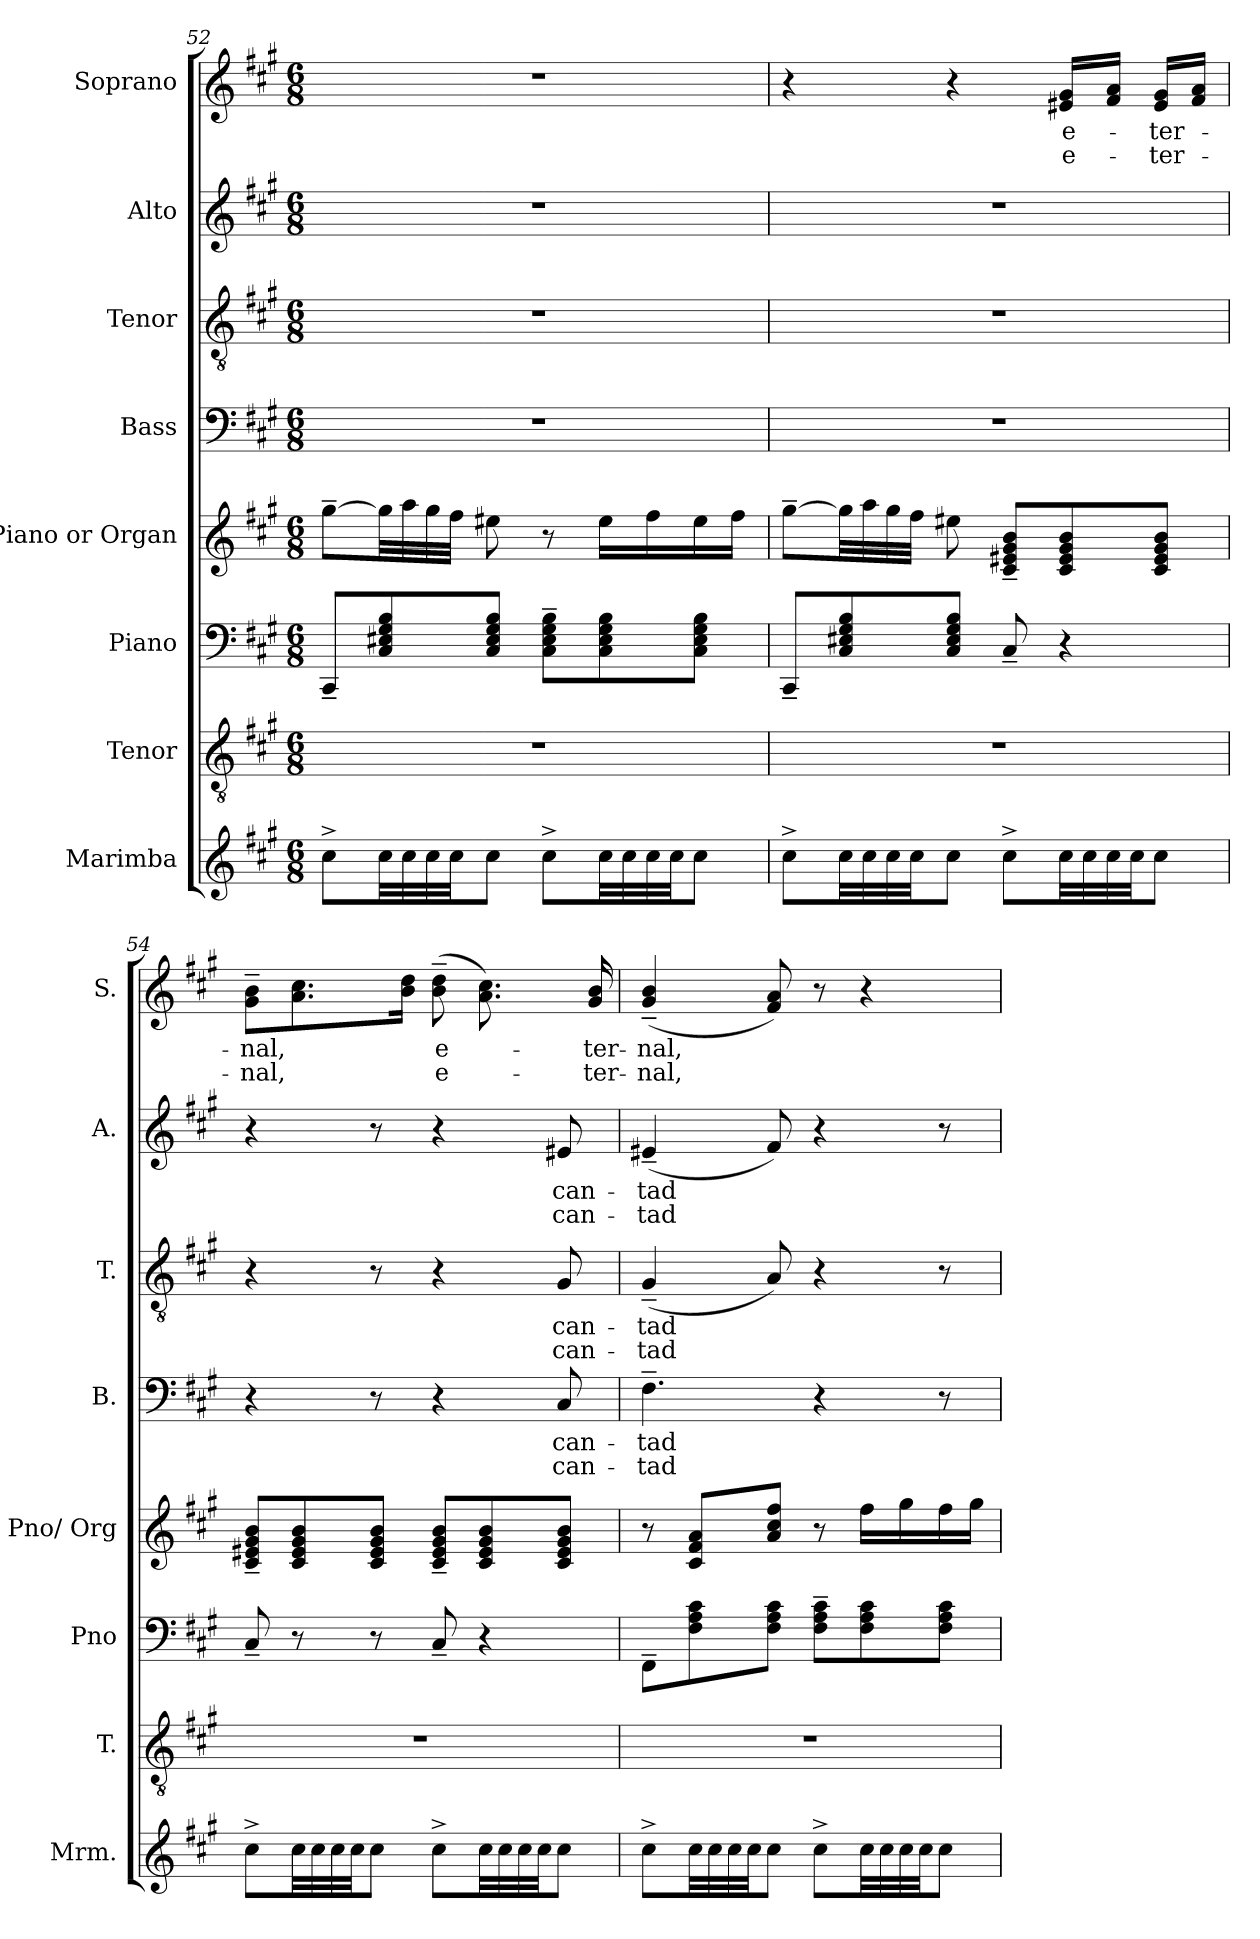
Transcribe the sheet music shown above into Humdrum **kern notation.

**kern	**kern	**kern	**kern	**kern	**text	**text	**kern	**text	**text	**kern	**text	**text	**kern	**text	**text
*part8	*part7	*part6	*part5	*part4	*part4	*part4	*part3	*part3	*part3	*part2	*part2	*part2	*part1	*part1	*part1
*staff8	*staff7	*staff6	*staff5	*staff4	*staff4	*staff4	*staff3	*staff3	*staff3	*staff2	*staff2	*staff2	*staff1	*staff1	*staff1
*I"Marimba	*I"Tenor	*I"Piano	*I"Piano or Organ	*I"Bass	*	*	*I"Tenor	*	*	*I"Alto	*	*	*I"Soprano	*	*
*I'Mrm.	*I'T.	*I'Pno	*I'Pno/ Org	*I'B.	*	*	*I'T.	*	*	*I'A.	*	*	*I'S.	*	*
!!LO:LB:g=z
*clefG2	*clefGv2	*clefF4	*clefG2	*clefF4	*	*	*clefGv2	*	*	*clefG2	*	*	*clefG2	*	*
*k[f#c#g#]	*k[f#c#g#]	*k[f#c#g#]	*k[f#c#g#]	*k[f#c#g#]	*	*	*k[f#c#g#]	*	*	*k[f#c#g#]	*	*	*k[f#c#g#]	*	*
*M6/8	*M6/8	*M6/8	*M6/8	*M6/8	*	*	*M6/8	*	*	*M6/8	*	*	*M6/8	*	*
=52	=52	=52	=52	=52	=52	=52	=52	=52	=52	=52	=52	=52	=52	=52	=52
8cc#^\L	2.r	8CC#~/L	[8gg#~\L	2.r	.	.	2.r	.	.	2.r	.	.	2.r	.	.
*tremolo	*	*	*	*	*	*	*	*	*	*	*	*	*	*	*
32cc#\	.	8C#/ 8E#X/ 8G#/ 8B/	32gg#\LL]	.	.	.	.	.	.	.	.	.	.	.	.
32cc#\	.	.	32aa\	.	.	.	.	.	.	.	.	.	.	.	.
32cc#\	.	.	32gg#\	.	.	.	.	.	.	.	.	.	.	.	.
32cc#\	.	.	32ff#\JJJ	.	.	.	.	.	.	.	.	.	.	.	.
*Xtremolo	*	*	*	*	*	*	*	*	*	*	*	*	*	*	*
8cc#\J	.	8C#/ 8E#/ 8G#/ 8B/J	8ee#X\	.	.	.	.	.	.	.	.	.	.	.	.
8cc#^\L	.	8C#\~ 8E#\~ 8G#\~ 8B\~L	8r	.	.	.	.	.	.	.	.	.	.	.	.
*tremolo	*	*	*	*	*	*	*	*	*	*	*	*	*	*	*
32cc#\	.	8C#\ 8E#\ 8G#\ 8B\	16ee#\LL	.	.	.	.	.	.	.	.	.	.	.	.
32cc#\	.	.	.	.	.	.	.	.	.	.	.	.	.	.	.
32cc#\	.	.	16ff#\	.	.	.	.	.	.	.	.	.	.	.	.
32cc#\	.	.	.	.	.	.	.	.	.	.	.	.	.	.	.
*Xtremolo	*	*	*	*	*	*	*	*	*	*	*	*	*	*	*
8cc#\J	.	8C#\ 8E#\ 8G#\ 8B\J	16ee#\	.	.	.	.	.	.	.	.	.	.	.	.
.	.	.	16ff#\JJ	.	.	.	.	.	.	.	.	.	.	.	.
=53	=53	=53	=53	=53	=53	=53	=53	=53	=53	=53	=53	=53	=53	=53	=53
8cc#^\L	2.r	8CC#~/L	[8gg#~\L	2.r	.	.	2.r	.	.	2.r	.	.	4r	.	.
*tremolo	*	*	*	*	*	*	*	*	*	*	*	*	*	*	*
32cc#\	.	8C#/ 8E#X/ 8G#/ 8B/	32gg#\LL]	.	.	.	.	.	.	.	.	.	.	.	.
32cc#\	.	.	32aa\	.	.	.	.	.	.	.	.	.	.	.	.
32cc#\	.	.	32gg#\	.	.	.	.	.	.	.	.	.	.	.	.
32cc#\	.	.	32ff#\JJJ	.	.	.	.	.	.	.	.	.	.	.	.
*Xtremolo	*	*	*	*	*	*	*	*	*	*	*	*	*	*	*
8cc#\J	.	8C#/ 8E#/ 8G#/ 8B/J	8ee#X\	.	.	.	.	.	.	.	.	.	4r	.	.
8cc#^\L	.	8C#~/	8c#/~ 8e#X/~ 8g#/~ 8b/~L	.	.	.	.	.	.	.	.	.	.	.	.
!	!	!	!	!	!	!	!	!	!	!	!	!	!	!LO:LY:b	!LO:LY:b
*tremolo	*	*	*	*	*	*	*	*	*	*	*	*	*	*	*
32cc#\	.	4r	8c#/ 8e#/ 8g#/ 8b/	.	.	.	.	.	.	.	.	.	16e#X/ 16g#/LL	e-	e-
32cc#\	.	.	.	.	.	.	.	.	.	.	.	.	.	.	.
32cc#\	.	.	.	.	.	.	.	.	.	.	.	.	16f#/ 16a/JJ	.	.
32cc#\	.	.	.	.	.	.	.	.	.	.	.	.	.	.	.
*Xtremolo	*	*	*	*	*	*	*	*	*	*	*	*	*	*	*
!	!	!	!	!	!	!	!	!	!	!	!	!	!	!LO:LY:b	!LO:LY:b
8cc#\J	.	.	8c#/ 8e#/ 8g#/ 8b/J	.	.	.	.	.	.	.	.	.	16e#/ 16g#/LL	-ter-	-ter-
.	.	.	.	.	.	.	.	.	.	.	.	.	16f#/ 16a/JJ	.	.
=54	=54	=54	=54	=54	=54	=54	=54	=54	=54	=54	=54	=54	=54	=54	=54
!	!	!	!	!	!	!	!	!	!	!	!	!	!	!LO:LY:b	!LO:LY:b
8cc#^\L	2.r	8C#~/	8c#/~ 8e#X/~ 8g#/~ 8b/~L	4r	.	.	4r	.	.	4r	.	.	8g#\~ 8b\~L	-nal,	-nal,
*tremolo	*	*	*	*	*	*	*	*	*	*	*	*	*	*	*
32cc#\	.	8r	8c#/ 8e#/ 8g#/ 8b/	.	.	.	.	.	.	.	.	.	8.a\ 8.cc#\	.	.
32cc#\	.	.	.	.	.	.	.	.	.	.	.	.	.	.	.
32cc#\	.	.	.	.	.	.	.	.	.	.	.	.	.	.	.
32cc#\	.	.	.	.	.	.	.	.	.	.	.	.	.	.	.
*Xtremolo	*	*	*	*	*	*	*	*	*	*	*	*	*	*	*
8cc#\J	.	8r	8c#/ 8e#/ 8g#/ 8b/J	8r	.	.	8r	.	.	8r	.	.	.	.	.
.	.	.	.	.	.	.	.	.	.	.	.	.	16b\ 16dd\Jk	.	.
!	!	!	!	!	!	!	!	!	!	!	!	!	!	!LO:LY:b	!LO:LY:b
8cc#^\L	.	8C#~/	8c#/~ 8e#/~ 8g#/~ 8b/~L	4r	.	.	4r	.	.	4r	.	.	(>8b\~ 8dd\~	e-	e-
*tremolo	*	*	*	*	*	*	*	*	*	*	*	*	*	*	*
32cc#\	.	4r	8c#/ 8e#/ 8g#/ 8b/	.	.	.	.	.	.	.	.	.	8.a\ 8.cc#\)	.	.
32cc#\	.	.	.	.	.	.	.	.	.	.	.	.	.	.	.
32cc#\	.	.	.	.	.	.	.	.	.	.	.	.	.	.	.
32cc#\	.	.	.	.	.	.	.	.	.	.	.	.	.	.	.
*Xtremolo	*	*	*	*	*	*	*	*	*	*	*	*	*	*	*
!	!	!	!	!	!LO:LY:b	!LO:LY:b	!	!LO:LY:b	!LO:LY:b	!	!LO:LY:b	!LO:LY:b	!	!	!
8cc#\J	.	.	8c#/ 8e#/ 8g#/ 8b/J	8C#/	can-	can-	8G#/	can-	can-	8e#X/	can-	can-	.	.	.
!	!	!	!	!	!	!	!	!	!	!	!	!	!	!LO:LY:b	!LO:LY:b
.	.	.	.	.	.	.	.	.	.	.	.	.	16g#/ 16b/	ter-	ter-
=55	=55	=55	=55	=55	=55	=55	=55	=55	=55	=55	=55	=55	=55	=55	=55
!	!	!	!	!	!LO:LY:b	!LO:LY:b	!	!LO:LY:b	!LO:LY:b	!	!LO:LY:b	!LO:LY:b	!	!LO:LY:b	!LO:LY:b
8cc#^\L	2.r	8FF#~\L	8r	4.F#~\	-tad	-tad	(<4G#~/	-tad	-tad	(<4e#X~/	-tad	-tad	(<4g#/~ 4b/~	-nal,	-nal,
*tremolo	*	*	*	*	*	*	*	*	*	*	*	*	*	*	*
32cc#\	.	8F#\ 8A\ 8c#\	8c#/ 8f#/ 8a/L	.	.	.	.	.	.	.	.	.	.	.	.
32cc#\	.	.	.	.	.	.	.	.	.	.	.	.	.	.	.
32cc#\	.	.	.	.	.	.	.	.	.	.	.	.	.	.	.
32cc#\	.	.	.	.	.	.	.	.	.	.	.	.	.	.	.
*Xtremolo	*	*	*	*	*	*	*	*	*	*	*	*	*	*	*
8cc#\J	.	8F#\ 8A\ 8c#\J	8a/ 8cc#/ 8ff#/J	.	.	.	8A/)	.	.	8f#/)	.	.	8f#/ 8a/)	.	.
8cc#^\L	.	8F#\~ 8A\~ 8c#\~L	8r	4r	.	.	4r	.	.	4r	.	.	8r	.	.
*tremolo	*	*	*	*	*	*	*	*	*	*	*	*	*	*	*
32cc#\	.	8F#\ 8A\ 8c#\	16ff#\LL	.	.	.	.	.	.	.	.	.	4r	.	.
32cc#\	.	.	.	.	.	.	.	.	.	.	.	.	.	.	.
32cc#\	.	.	16gg#\	.	.	.	.	.	.	.	.	.	.	.	.
32cc#\	.	.	.	.	.	.	.	.	.	.	.	.	.	.	.
*Xtremolo	*	*	*	*	*	*	*	*	*	*	*	*	*	*	*
8cc#\J	.	8F#\ 8A\ 8c#\J	16ff#\	8r	.	.	8r	.	.	8r	.	.	.	.	.
.	.	.	16gg#\JJ	.	.	.	.	.	.	.	.	.	.	.	.
=	=	=	=	=	=	=	=	=	=	=	=	=	=	=	=
*-	*-	*-	*-	*-	*-	*-	*-	*-	*-	*-	*-	*-	*-	*-	*-
